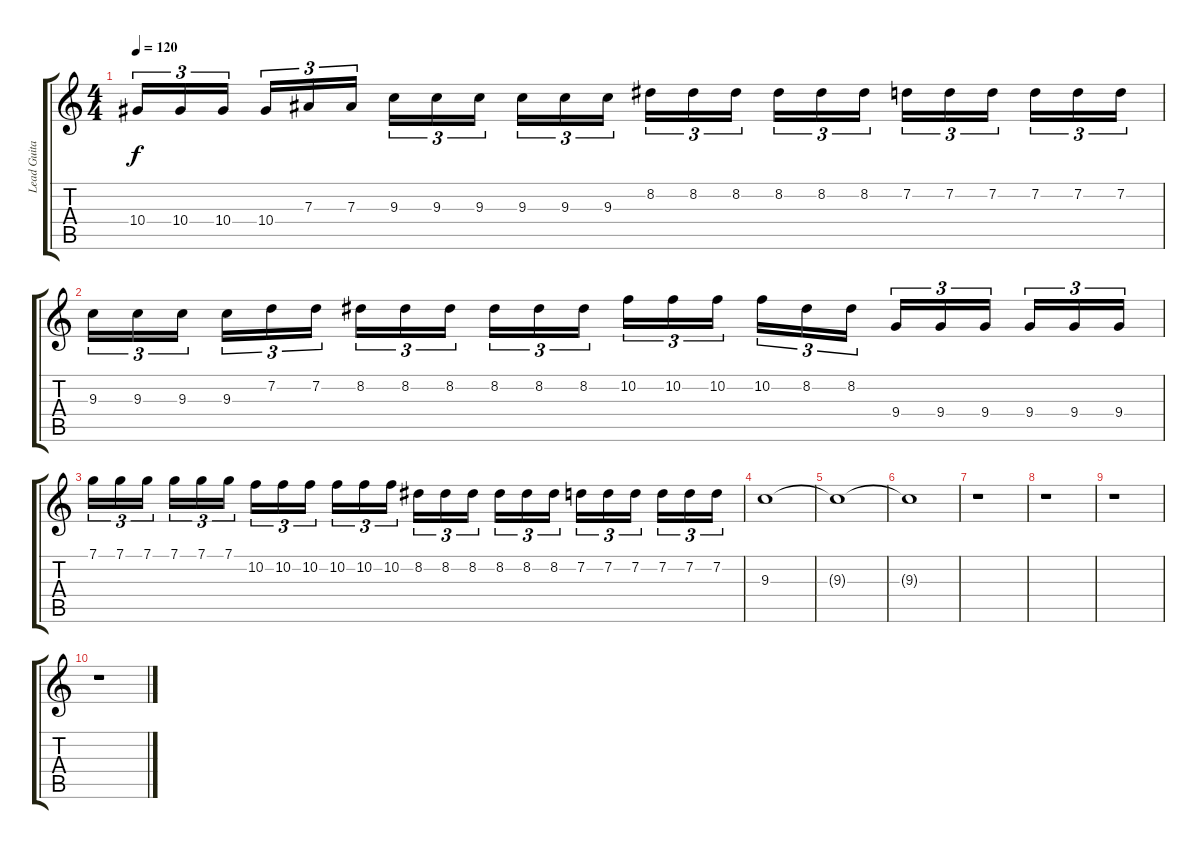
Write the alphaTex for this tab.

\track ("Lead Guitar" "Lead Guita") {instrument overdrivenguitar}
\staff {score tabs}
\tuning (C4 G3 Eb3 Bb2 F2 C2) {hide}
\ts (4 4)
\tempo 120
\clef g2
\ks c
10.4.16{tu (3 2) dy f} 10.4.16{tu (3 2)} 10.4.16{tu (3 2)} 10.4.16{tu (3 2)} 7.3.16{tu (3 2)} 7.3.16{tu (3 2)} 9.3.16{tu (3 2)} 9.3.16{tu (3 2)} 9.3.16{tu (3 2)} 9.3.16{tu (3 2)} 9.3.16{tu (3 2)} 9.3.16{tu (3 2)} 8.2.16{tu (3 2)} 8.2.16{tu (3 2)} 8.2.16{tu (3 2)} 8.2.16{tu (3 2)} 8.2.16{tu (3 2)} 8.2.16{tu (3 2)} 7.2.16{tu (3 2)} 7.2.16{tu (3 2)} 7.2.16{tu (3 2)} 7.2.16{tu (3 2)} 7.2.16{tu (3 2)} 7.2.16{tu (3 2)} |
9.3.16{tu (3 2)} 9.3.16{tu (3 2)} 9.3.16{tu (3 2)} 9.3.16{tu (3 2)} 7.2.16{tu (3 2)} 7.2.16{tu (3 2)} 8.2.16{tu (3 2)} 8.2.16{tu (3 2)} 8.2.16{tu (3 2)} 8.2.16{tu (3 2)} 8.2.16{tu (3 2)} 8.2.16{tu (3 2)} 10.2.16{tu (3 2)} 10.2.16{tu (3 2)} 10.2.16{tu (3 2)} 10.2.16{tu (3 2)} 8.2.16{tu (3 2)} 8.2.16{tu (3 2)} 9.4.16{tu (3 2)} 9.4.16{tu (3 2)} 9.4.16{tu (3 2)} 9.4.16{tu (3 2)} 9.4.16{tu (3 2)} 9.4.16{tu (3 2)} |
7.1.16{tu (3 2)} 7.1.16{tu (3 2)} 7.1.16{tu (3 2)} 7.1.16{tu (3 2)} 7.1.16{tu (3 2)} 7.1.16{tu (3 2)} 10.2.16{tu (3 2)} 10.2.16{tu (3 2)} 10.2.16{tu (3 2)} 10.2.16{tu (3 2)} 10.2.16{tu (3 2)} 10.2.16{tu (3 2)} 8.2.16{tu (3 2)} 8.2.16{tu (3 2)} 8.2.16{tu (3 2)} 8.2.16{tu (3 2)} 8.2.16{tu (3 2)} 8.2.16{tu (3 2)} 7.2.16{tu (3 2)} 7.2.16{tu (3 2)} 7.2.16{tu (3 2)} 7.2.16{tu (3 2)} 7.2.16{tu (3 2)} 7.2.16{tu (3 2)} |
9.3.1 |
9.3{t}.1 |
9.3{t}.1 |
r.1 |
r.1 |
r.1 |
r.1
